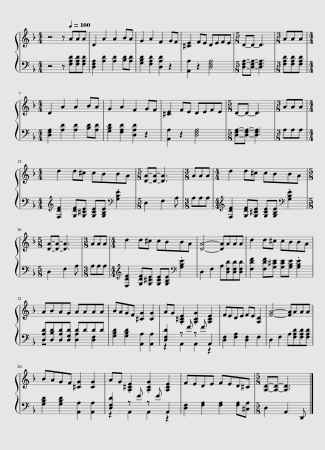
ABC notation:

X:1
%%score { 1 | ( 2 3 ) }
L:1/8
M:4/4
I:linebreak $
K:F
V:1 treble
V:2 bass
V:3 bass
V:1
 z4 z[Q:1/4=100] AAA | D2 A2 A2 BA | G2 A2 F2 GF | [^CE]2 FE DEFE |[M:5/8] D-D- D3 | %5
[M:3/8] AAA |$[M:4/4] D2 A2 A2 BA | G2 A2 F2 GF | [^CE]2 FE DEFE |[M:5/8] D-D- D3 | %10
[M:3/8] AAA |$[M:4/4] d2 d^c cBBA |[M:5/8] [DA]-[DA]- [DA]3 |[M:3/8] AAA |[M:4/4] d2 d^c cBBA |$ %15
[M:5/8] [DA]-[DA]- [DA]3 |[M:3/8] AAA |[M:4/4] d2 d^c cBBA | [DA]4- [DA]AAA | d2 d^c cBBA |$ %20
 ABAG AAAA | BAGF [^CG]2 [CG]2 | AG .[A,^CE]2 .[A,CG]2 [A,CE]2 | FEDE FE [A,D]2 | [FA]4- [FA]AAA |$ %25
 BAGF [^CG]2 [CG]2 | AG .[A,^CE]2 .[A,CG]2 [A,CE]2 | FEDE FED^C |[M:5/8] [A,D]-[A,D]- [A,D]3 |] %29
V:2
 z4 z [F,A,D][F,A,D][F,A,D] | [D,F,A,]2 [A,D]2 [A,D]2 [B,D][A,D] | [G,B,D]2 [F,A,D]2 [D,A,D]2 z2 | [A,,A,]2 z2 [D,F,A,]4 |[M:5/8] [D,F,A,]-[D,F,A,]- [D,F,A,]3 | %5
[M:3/8] [F,A,D][F,A,D][F,A,D] |$[M:4/4] [D,F,A,]2 [A,D]2 [A,D]2 [B,D][A,D] | [G,B,D]2 [F,A,D]2 [D,A,D]2 z2 | [A,,A,]2 z2 [D,F,A,]4 |[M:5/8] [D,F,A,]-[D,F,A,]- [D,F,A,]3 | %10
[M:3/8] A,A,A, |$[M:4/4][K:treble] [F,DF]2 [G,DF][G,^CE] [G,CE][G,B,E][K:bass] .[G,B,E]2 |[M:5/8] D,2 F,2 A, |[M:3/8] A,A,A, |[M:4/4][K:treble] [F,DF]2 [G,DF][G,^CE] [G,CE][G,B,E][K:bass] .[G,B,E]2 |$ %15
[M:5/8] D,2 F,2 A, |[M:3/8] A,A,A, |[M:4/4][K:treble] [F,DF]2 [G,DF][G,^CE] [G,CE][G,B,E][K:bass] .[G,B,E]2 | D,2 F,2 A,[D,F,D][D,F,D][D,F,D] | [F,DF]2 [F,DF][G,^CE] [G,CE][G,B,E] .[G,B,E]2 |$ %20
 [D,A,D][D,B,D][D,A,D][D,G,D] DDDD | [G,B,D]2 [G,B,D]2 [A,,A,]2 [A,,A,]2 | [D,F,D]2 z F z F A,,2 | [D,F,]2 [F,A,]2 [D,F,]2 F,2 | D,2 F,2 A,[F,A,D][F,A,D][F,A,D] |$ %25
 [G,B,D]2 [G,B,D]2 [A,,A,]2 [A,,A,]2 | [D,F,D]2 z F z F A,,2 | [D,F,]2 [F,A,]2 [F,A,]2 [F,A,][^C,A,] |[M:5/8] D,2 A,,2 D,, |] %29
V:3
 x8 | x8 | x8 | x8 |[M:5/8] x5 | %5
[M:3/8] x3 |$[M:4/4] x8 | x8 | x8 |[M:5/8] x5 | %10
[M:3/8] x3 |$[M:4/4][K:treble] x6[K:bass] x2 |[M:5/8] x5 |[M:3/8] x3 |[M:4/4][K:treble] x6[K:bass] x2 |$ %15
[M:5/8] x5 |[M:3/8] x3 |[M:4/4][K:treble] x6[K:bass] x2 | x8 | x8 |$ %20
 z4 [D,A,]2 [D,F,]2 | x8 | z2 A,,2 A,,2 z2 | x8 | x8 |$ %25
 x8 | z2 A,,2 A,,2 z2 | x8 |[M:5/8] x5 |] %29
